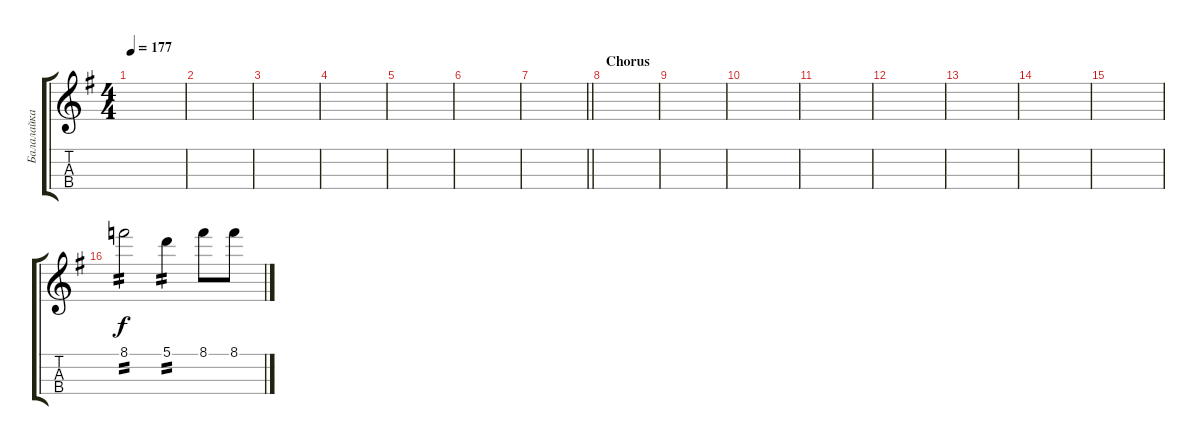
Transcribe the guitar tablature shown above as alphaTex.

\track ("Балалайка" "Балалайка") {instrument acousticguitarsteel}
\staff {score tabs}
\tuning (A4 E4 E4 G3) {hide}
\ts (4 4)
\tempo 177
\clef g2
\ks eminor
|
|
|
|
|
|
\barLineRight lightlight
|
\section ("" "Chorus")
|
|
|
|
|
|
|
|
8.1.2{tp 2} 5.1.4{tp 2} 8.1.8 8.1.8
